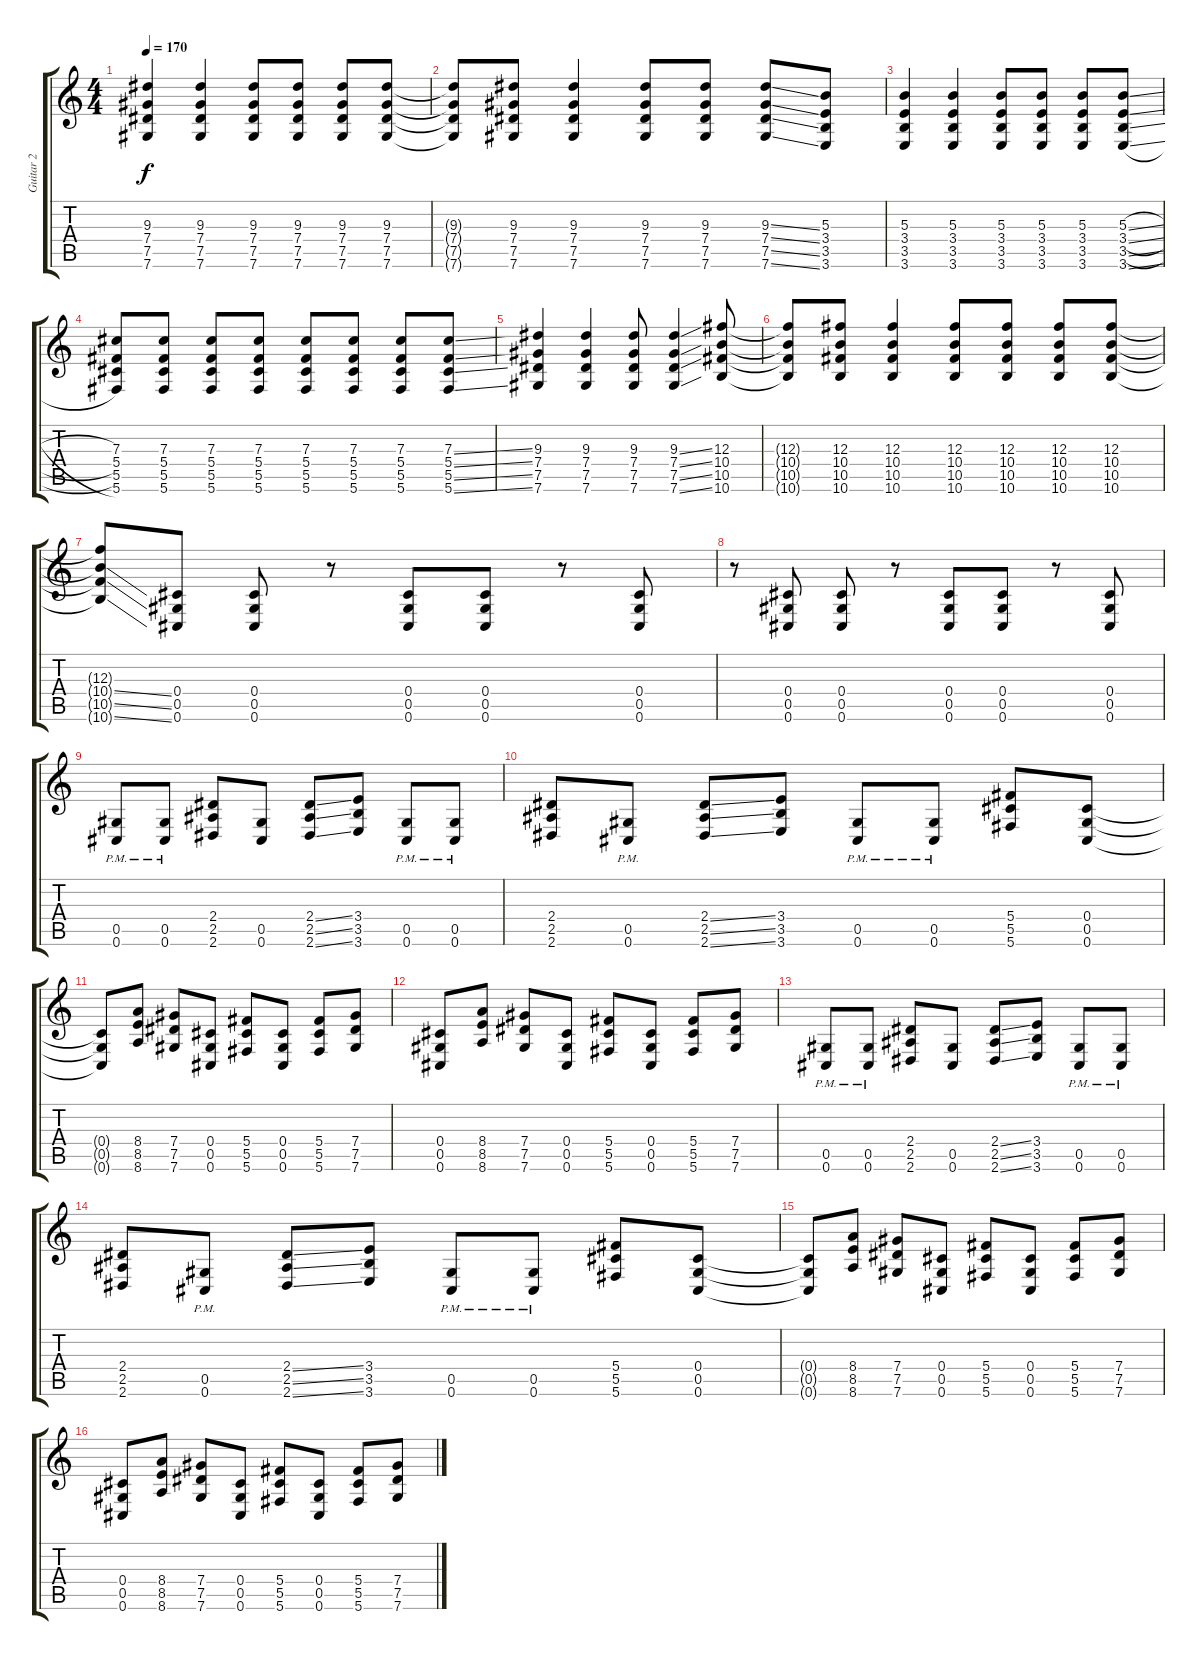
\track ("Guitar 2" "Guitar 2") {instrument distortionguitar}
\staff {score tabs}
\tuning (Eb4 Bb3 Gb3 Db3 Ab2 Db2) {hide}
\ts (4 4)
\tempo 170
\clef g2
\ks c
(9.3 7.4 7.5 7.6).4{dy f} (9.3 7.4 7.5 7.6).4 (9.3 7.4 7.5 7.6).8 (9.3 7.4 7.5 7.6).8 (9.3 7.4 7.5 7.6).8 (9.3 7.4 7.5 7.6).8 |
(9.3{t} 7.4{t} 7.5{t} 7.6{t}).8 (9.3 7.4 7.5 7.6).8 (9.3 7.4 7.5 7.6).4 (9.3 7.4 7.5 7.6).8 (9.3 7.4 7.5 7.6).8 (9.3{ss} 7.4{ss} 7.5{ss} 7.6{ss}).8 (5.3 3.4 3.5 3.6).8 |
(5.3 3.4 3.5 3.6).4 (5.3 3.4 3.5 3.6).4 (5.3 3.4 3.5 3.6).8 (5.3 3.4 3.5 3.6).8 (5.3 3.4 3.5 3.6).8 (5.3{sl} 3.4{sl} 3.5{sl} 3.6{sl}).8 |
(7.3 5.4 5.5 5.6).8 (7.3 5.4 5.5 5.6).8 (7.3 5.4 5.5 5.6).8 (7.3 5.4 5.5 5.6).8 (7.3 5.4 5.5 5.6).8 (7.3 5.4 5.5 5.6).8 (7.3 5.4 5.5 5.6).8 (7.3{ss} 5.4{ss} 5.5{ss} 5.6{ss}).8 |
(9.3 7.4 7.5 7.6).4 (9.3 7.4 7.5 7.6).4 (9.3 7.4 7.5 7.6).8 (9.3{ss} 7.4{ss} 7.5{ss} 7.6{ss}).4 (12.3 10.4 10.5 10.6).8 |
(12.3{t} 10.4{t} 10.5{t} 10.6{t}).8 (12.3 10.4 10.5 10.6).8 (12.3 10.4 10.5 10.6).4 (12.3 10.4 10.5 10.6).8 (12.3 10.4 10.5 10.6).8 (12.3 10.4 10.5 10.6).8 (12.3 10.4 10.5 10.6).8 |
(12.3{t} 10.4{ss t} 10.5{ss t} 10.6{ss t}).8 (0.4 0.5 0.6).8 (0.4 0.5 0.6).8 r.8 (0.4 0.5 0.6).8 (0.4 0.5 0.6).8 r.8 (0.4 0.5 0.6).8 |
r.8 (0.4 0.5 0.6).8 (0.4 0.5 0.6).8 r.8 (0.4 0.5 0.6).8 (0.4 0.5 0.6).8 r.8 (0.4 0.5 0.6).8 |
(0.5{pm} 0.6{pm}).8 (0.5{pm} 0.6{pm}).8 (2.4 2.5 2.6).8 (0.5 0.6).8 (2.4{ss} 2.5{ss} 2.6{ss}).8 (3.4 3.5 3.6).8 (0.5{pm} 0.6{pm}).8 (0.5{pm} 0.6{pm}).8 |
(2.4 2.5 2.6).8 (0.5 0.6{pm}).8 (2.4{ss} 2.5{ss} 2.6{ss}).8 (3.4 3.5 3.6).8 (0.5{pm} 0.6{pm}).8 (0.5{pm} 0.6{pm}).8 (5.4 5.5 5.6).8 (0.4 0.5 0.6).8 |
(0.4{t} 0.5{t} 0.6{t}).8 (8.4 8.5 8.6).8 (7.4 7.5 7.6).8 (0.4 0.5 0.6).8 (5.4 5.5 5.6).8 (0.4 0.5 0.6).8 (5.4 5.5 5.6).8 (7.4 7.5 7.6).8 |
(0.4 0.5 0.6).8 (8.4 8.5 8.6).8 (7.4 7.5 7.6).8 (0.4 0.5 0.6).8 (5.4 5.5 5.6).8 (0.4 0.5 0.6).8 (5.4 5.5 5.6).8 (7.4 7.5 7.6).8 |
(0.5{pm} 0.6{pm}).8 (0.5{pm} 0.6{pm}).8 (2.4 2.5 2.6).8 (0.5 0.6).8 (2.4{ss} 2.5{ss} 2.6{ss}).8 (3.4 3.5 3.6).8 (0.5{pm} 0.6{pm}).8 (0.5{pm} 0.6{pm}).8 |
(2.4 2.5 2.6).8 (0.5 0.6{pm}).8 (2.4{ss} 2.5{ss} 2.6{ss}).8 (3.4 3.5 3.6).8 (0.5{pm} 0.6{pm}).8 (0.5{pm} 0.6{pm}).8 (5.4 5.5 5.6).8 (0.4 0.5 0.6).8 |
(0.4{t} 0.5{t} 0.6{t}).8 (8.4 8.5 8.6).8 (7.4 7.5 7.6).8 (0.4 0.5 0.6).8 (5.4 5.5 5.6).8 (0.4 0.5 0.6).8 (5.4 5.5 5.6).8 (7.4 7.5 7.6).8 |
(0.4 0.5 0.6).8 (8.4 8.5 8.6).8 (7.4 7.5 7.6).8 (0.4 0.5 0.6).8 (5.4 5.5 5.6).8 (0.4 0.5 0.6).8 (5.4 5.5 5.6).8 (7.4 7.5 7.6).8
